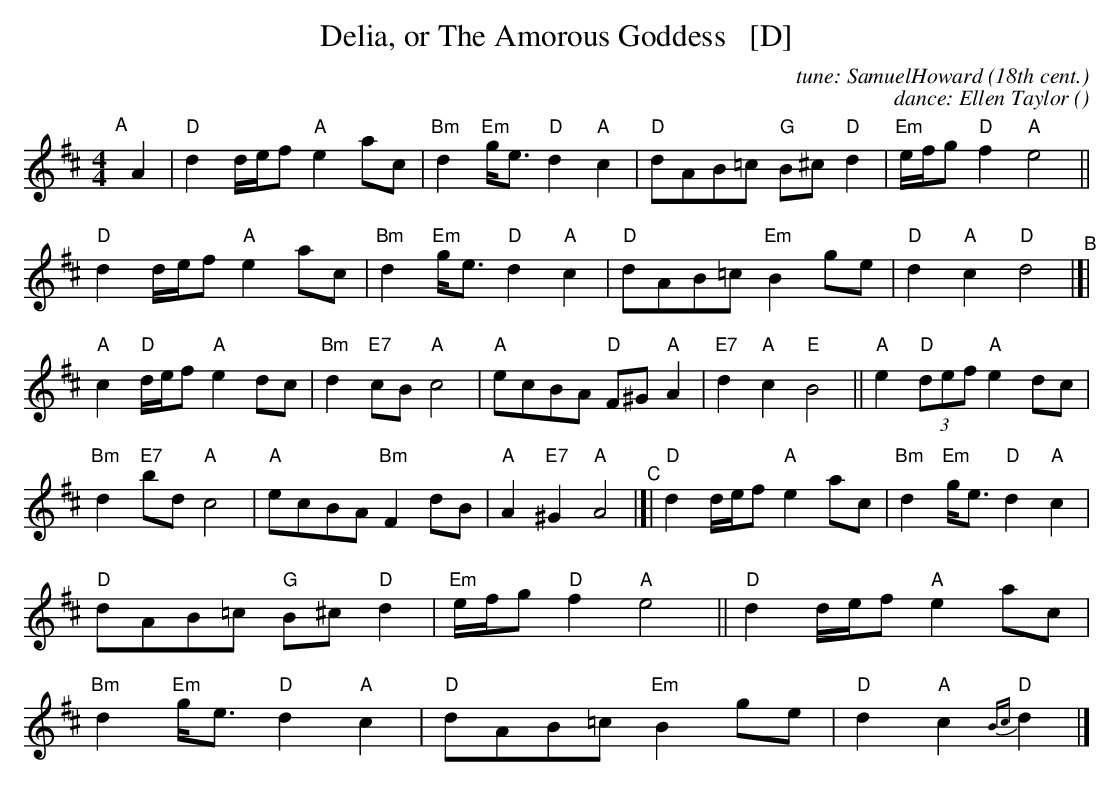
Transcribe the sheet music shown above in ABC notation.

X:1
T: Delia, or The Amorous Goddess   [D]
C: tune: SamuelHoward (18th cent.)
C: dance: Ellen Taylor
O:
M: 4/4
L: 1/8
K: D
"^A"[|] A2 |\
"D"d2 d/e/f "A"e2 ac | "Bm"d2 "Em"g<e "D"d2 "A"c2 | "D"dAB=c "G"B^c "D"d2 | "Em"e/f/g "D"f2 "A"e4 ||\
"D"d2 d/e/f "A"e2 ac |
"Bm"d2 "Em"g<e "D"d2 "A"c2 | "D"dAB=c "Em"B2ge | "D"d2 "A"c2 "D"d4 \
"^B"|[| "A"c2 "D"d/e/f "A"e2 dc | "Bm"d2 "E7"cB "A"c4 | "A"ecBA "D"F^G "A"A2 |
"E7"d2 "A"c2 "E"B4 ||\
"A"e2 "D"(3def "A"e2 dc | "Bm"d2 "E7"bd "A"c4 | "A"ecBA "Bm"F2dB | "A"A2 "E7"^G2 "A"A4 \
"^C"|[| "D"d2 d/e/f "A"e2 ac | "Bm"d2 "Em"g<e "D"d2 "A"c2 |
"D"dAB=c "G"B^c "D"d2 | "Em"e/f/g "D"f2 "A"e4 || \
"D"d2 d/e/f "A"e2 ac | "Bm"d2 "Em"g<e "D"d2 "A"c2 | "D"dAB=c "Em"B2 ge | "D"d2 "A"c2 {Bc}"D"d2 |]
